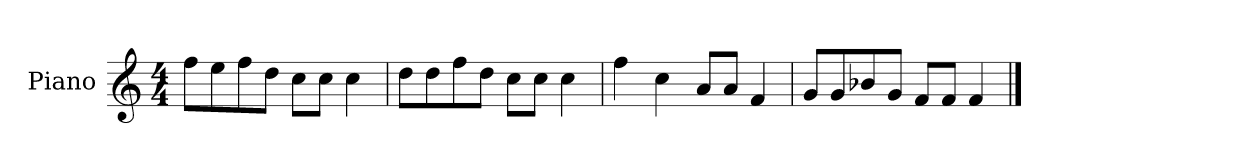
**kern
*part1
*staff1
*I"Piano
*I'P-no
*clefG2
*k[]
*M4/4
*MM90
=1
8ff\L
8ee\
8ff\
8dd\J
8cc\L
8cc\J
4cc\
=2
8dd\L
8dd\
8ff\
8dd\J
8cc\L
8cc\J
4cc\
=3
4ff\
4cc\
8a/L
8a/J
4f/
=4
8g/L
8g/
8b-X/
8g/J
8f/L
8f/J
4f/
==
*-
